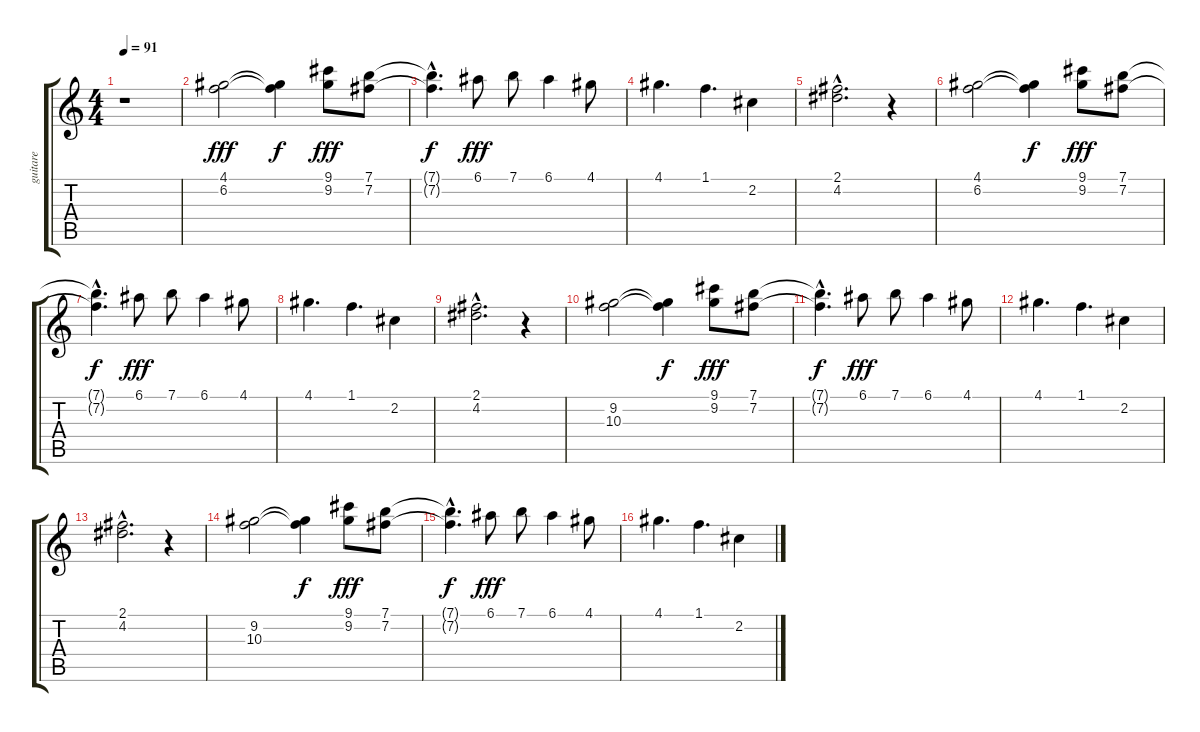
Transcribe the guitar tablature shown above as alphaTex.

\track ("guitare" "guitare") {instrument electricguitarclean}
\staff {score tabs}
\tuning (E4 B3 G3 D3 A2 E2) {hide}
\ts (4 4)
\tempo 91
\clef g2
\ks c
r.1{dy f} |
(4.1 6.2).2{dy fff volume 16} (4.1{t} 6.2{t}).4{dy f} (9.1 9.2).8{dy fff} (7.1 7.2).8 |
(7.1{hac t} 7.2{t}).4{d dy f} 6.1.8{dy fff} 7.1.8 6.1.4 4.1.8 |
4.1.4{d} 1.1.4{d} 2.2.4 |
(2.1{hac} 4.2{hac}).2{d} r.4 |
(4.1 6.2).2 (4.1{t} 6.2{t}).4{dy f} (9.1 9.2).8{dy fff} (7.1 7.2).8 |
(7.1{hac t} 7.2{t}).4{d dy f} 6.1.8{dy fff} 7.1.8 6.1.4 4.1.8 |
4.1.4{d} 1.1.4{d} 2.2.4 |
(2.1{hac} 4.2{hac}).2{d} r.4 |
(9.2 10.3).2{volume 10} (9.2{t} 10.3{t}).4{dy f} (9.1 9.2).8{dy fff} (7.1 7.2).8 |
(7.1{hac t} 7.2{t}).4{d dy f} 6.1.8{dy fff} 7.1.8 6.1.4 4.1.8 |
4.1.4{d} 1.1.4{d} 2.2.4 |
(2.1{hac} 4.2{hac}).2{d} r.4 |
(9.2 10.3).2 (9.2{t} 10.3{t}).4{dy f} (9.1 9.2).8{dy fff} (7.1 7.2).8 |
(7.1{hac t} 7.2{t}).4{d dy f} 6.1.8{dy fff} 7.1.8 6.1.4 4.1.8 |
4.1.4{d} 1.1.4{d} 2.2.4
